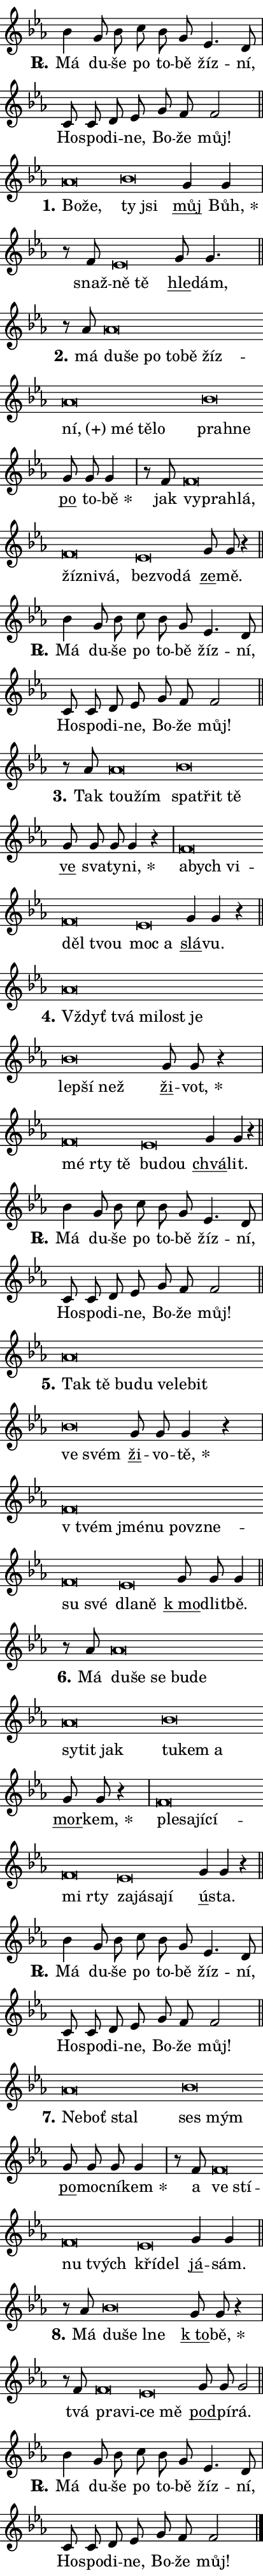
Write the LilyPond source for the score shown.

\version "2.22.1"
\header { tagline = "" }
\paper {
  indent = 0\cm
  top-margin = 0\cm
  right-margin = 0\cm
  bottom-margin = 0\cm
  left-margin = 0\cm
  paper-width = 7\cm
  page-breaking = #ly:one-page-breaking
  system-system-spacing.basic-distance = #11
  score-system-spacing.basic-distance = #11.3
  ragged-last = ##f
}


%% Author: Thomas Morley
%% https://lists.gnu.org/archive/html/lilypond-user/2020-05/msg00002.html
#(define (line-position grob)
"Returns position of @var[grob} in current system:
   @code{'start}, if at first time-step
   @code{'end}, if at last time-step
   @code{'middle} otherwise
"
  (let* ((col (ly:item-get-column grob))
         (ln (ly:grob-object col 'left-neighbor))
         (rn (ly:grob-object col 'right-neighbor))
         (col-to-check-left (if (ly:grob? ln) ln col))
         (col-to-check-right (if (ly:grob? rn) rn col))
         (break-dir-left
           (and
             (ly:grob-property col-to-check-left 'non-musical #f)
             (ly:item-break-dir col-to-check-left)))
         (break-dir-right
           (and
             (ly:grob-property col-to-check-right 'non-musical #f)
             (ly:item-break-dir col-to-check-right))))
        (cond ((eqv? 1 break-dir-left) 'start)
              ((eqv? -1 break-dir-right) 'end)
              (else 'middle))))

#(define (tranparent-at-line-position vctor)
  (lambda (grob)
  "Relying on @code{line-position} select the relevant enry from @var{vctor}.
Used to determine transparency,"
    (case (line-position grob)
      ((end) (not (vector-ref vctor 0)))
      ((middle) (not (vector-ref vctor 1)))
      ((start) (not (vector-ref vctor 2))))))

noteHeadBreakVisibility =
#(define-music-function (break-visibility)(vector?)
"Makes @code{NoteHead}s transparent relying on @var{break-visibility}"
#{
  \override NoteHead.transparent =
    #(tranparent-at-line-position break-visibility)
#})

#(define delete-ledgers-for-transparent-note-heads
  (lambda (grob)
    "Reads whether a @code{NoteHead} is transparent.
If so this @code{NoteHead} is removed from @code{'note-heads} from
@var{grob}, which is supposed to be @code{LedgerLineSpanner}.
As a result ledgers are not printed for this @code{NoteHead}"
    (let* ((nhds-array (ly:grob-object grob 'note-heads))
           (nhds-list
             (if (ly:grob-array? nhds-array)
                 (ly:grob-array->list nhds-array)
                 '()))
           ;; Relies on the transparent-property being done before
           ;; Staff.LedgerLineSpanner.after-line-breaking is executed.
           ;; This is fragile ...
           (to-keep
             (remove
               (lambda (nhd)
                 (ly:grob-property nhd 'transparent #f))
               nhds-list)))
      ;; TODO find a better method to iterate over grob-arrays, similiar
      ;; to filter/remove etc for lists
      ;; For now rebuilt from scratch
      (set! (ly:grob-object grob 'note-heads)  '())
      (for-each
        (lambda (nhd)
          (ly:pointer-group-interface::add-grob grob 'note-heads nhd))
        to-keep))))

hideNotes = {
  \noteHeadBreakVisibility #begin-of-line-visible
}
unHideNotes = {
  \noteHeadBreakVisibility #all-visible
}

% work-around for resetting accidentals
% https://lilypond.org/doc/v2.23/Documentation/notation/displaying-rhythms#unmetered-music
cadenzaMeasure = {
  \cadenzaOff
  \partial 1024 s1024
  \cadenzaOn
}

#(define-markup-command (accent layout props text) (markup?)
  "Underline accented syllable"
  (interpret-markup layout props
    #{\markup \override #'(offset . 4.3) \underline { #text }#}))

responsum = \markup \concat {
  "R" \hspace #-1.05 \path #0.1 #'((moveto 0 0.07) (lineto 0.9 0.8)) \hspace #0.05 "."
}

\layout {
    \context {
        \Staff
        \remove "Time_signature_engraver"
        \override LedgerLineSpanner.after-line-breaking = #delete-ledgers-for-transparent-note-heads
    }
    \context {
        \Voice {
            \override NoteHead.output-attributes = #'((class . "notehead"))
            \override Hairpin.height = #0.55
        }
    }
    \context {
        \Lyrics {
            \override StanzaNumber.output-attributes = #'((class . "stanzanumber"))
            \override LyricSpace.minimum-distance = #0.9
            \override LyricText.font-name = #"TeX Gyre Schola"
            \override LyricText.font-size = 1
            \override StanzaNumber.font-name = #"TeX Gyre Schola Bold"
            \override StanzaNumber.font-size = 1
        }
    }
}

% magnetic-lyrics.ily
%
%   written by
%     Jean Abou Samra <jean@abou-samra.fr>
%     Werner Lemberg <wl@gnu.org>
%
%   adapted by
%     Jiri Hon <jiri.hon@gmail.com>
%
% Version 2022-Apr-15

% https://www.mail-archive.com/lilypond-user@gnu.org/msg149350.html

#(define (Left_hyphen_pointer_engraver context)
   "Collect syllable-hyphen-syllable occurrences in lyrics and store
them in properties.  This engraver only looks to the left.  For
example, if the lyrics input is @code{foo -- bar}, it does the
following.

@itemize @bullet
@item
Set the @code{text} property of the @code{LyricHyphen} grob between
@q{foo} and @q{bar} to @code{foo}.

@item
Set the @code{left-hyphen} property of the @code{LyricText} grob with
text @q{foo} to the @code{LyricHyphen} grob between @q{foo} and
@q{bar}.
@end itemize

Use this auxiliary engraver in combination with the
@code{lyric-@/text::@/apply-@/magnetic-@/offset!} hook."
   (let ((hyphen #f)
         (text #f))
     (make-engraver
      (acknowledgers
       ((lyric-syllable-interface engraver grob source-engraver)
        (set! text grob)))
      (end-acknowledgers
       ((lyric-hyphen-interface engraver grob source-engraver)
        ;(when (not (grob::has-interface grob 'lyric-space-interface))
          (set! hyphen grob)));)
      ((stop-translation-timestep engraver)
       (when (and text hyphen)
         (ly:grob-set-object! text 'left-hyphen hyphen))
       (set! text #f)
       (set! hyphen #f)))))

#(define (lyric-text::apply-magnetic-offset! grob)
   "If the space between two syllables is less than the value in
property @code{LyricText@/.details@/.squash-threshold}, move the right
syllable to the left so that it gets concatenated with the left
syllable.

Use this function as a hook for
@code{LyricText@/.after-@/line-@/breaking} if the
@code{Left_@/hyphen_@/pointer_@/engraver} is active."
   (let ((hyphen (ly:grob-object grob 'left-hyphen #f)))
     (when hyphen
       (let ((left-text (ly:spanner-bound hyphen LEFT)))
         (when (grob::has-interface left-text 'lyric-syllable-interface)
           (let* ((common (ly:grob-common-refpoint grob left-text X))
                  (this-x-ext (ly:grob-extent grob common X))
                  (left-x-ext
                   (begin
                     ;; Trigger magnetism for left-text.
                     (ly:grob-property left-text 'after-line-breaking)
                     (ly:grob-extent left-text common X)))
                  ;; `delta` is the gap width between two syllables.
                  (delta (- (interval-start this-x-ext)
                            (interval-end left-x-ext)))
                  (details (ly:grob-property grob 'details))
                  (threshold (assoc-get 'squash-threshold details 0.2)))
             (when (< delta threshold)
               (let* (;; We have to manipulate the input text so that
                      ;; ligatures crossing syllable boundaries are not
                      ;; disabled.  For languages based on the Latin
                      ;; script this is essentially a beautification.
                      ;; However, for non-Western scripts it can be a
                      ;; necessity.
                      (lt (ly:grob-property left-text 'text))
                      (rt (ly:grob-property grob 'text))
                      (is-space (grob::has-interface hyphen 'lyric-space-interface))
                      (space (if is-space " " ""))
                      (space-markup (grob-interpret-markup grob " "))
                      (space-size (interval-length (ly:stencil-extent space-markup X)))
                      (extra-delta (if is-space space-size 0))
                      ;; Append new syllable.
                      (ltrt-space (if (and (string? lt) (string? rt))
                                (string-append lt space rt)
                                (make-concat-markup (list lt space rt))))
                      ;; Right-align `ltrt` to the right side.
                      (ltrt-space-markup (grob-interpret-markup
                               grob
                               (make-translate-markup
                                (cons (interval-length this-x-ext) 0)
                                (make-right-align-markup ltrt-space)))))
                 (begin
                   ;; Don't print `left-text`.
                   (ly:grob-set-property! left-text 'stencil #f)
                   ;; Set text and stencil (which holds all collected
                   ;; syllables so far) and shift it to the left.
                   (ly:grob-set-property! grob 'text ltrt-space)
                   (ly:grob-set-property! grob 'stencil ltrt-space-markup)
                   (ly:grob-translate-axis! grob (- (- delta extra-delta)) X))))))))))


#(define (lyric-hyphen::displace-bounds-first grob)
   ;; Make very sure this callback isn't triggered too early.
   (let ((left (ly:spanner-bound grob LEFT))
         (right (ly:spanner-bound grob RIGHT)))
     (ly:grob-property left 'after-line-breaking)
     (ly:grob-property right 'after-line-breaking)
     (ly:lyric-hyphen::print grob)))

squashThreshold = #0.4

\layout {
  \context {
    \Lyrics
    \consists #Left_hyphen_pointer_engraver
    \override LyricText.after-line-breaking =
      #lyric-text::apply-magnetic-offset!
    \override LyricHyphen.stencil = #lyric-hyphen::displace-bounds-first
    \override LyricText.details.squash-threshold = \squashThreshold
    \override LyricHyphen.minimum-distance = 0
    \override LyricHyphen.minimum-length = \squashThreshold
  }
}

squash = \override LyricText.details.squash-threshold = 9999
unSquash = \override LyricText.details.squash-threshold = \squashThreshold

left = \override LyricText.self-alignment-X = #LEFT
unLeft = \revert LyricText.self-alignment-X

starOffset = #(lambda (grob) 
                (let ((x_offset (ly:self-alignment-interface::aligned-on-x-parent grob)))
                  (if (= x_offset 0) 0 (+ x_offset 1.2))))

star = #(define-music-function (syllable)(string?)
"Append star separator at the end of a syllable"
#{
  \once \override LyricText.X-offset = #starOffset
  \lyricmode { \markup {
    #syllable
    \override #'((font-name . "TeX Gyre Schola Bold")) \hspace #0.2 \lower #0.65 \larger "*"
  } }
#})

starAccent = #(define-music-function (syllable)(string?)
"Append star separator at the end of a syllable and make accent"
#{
  \once \override LyricText.X-offset = #starOffset
  \lyricmode { \markup {
    \accent #syllable
    \override #'((font-name . "TeX Gyre Schola Bold")) \hspace #0.2 \lower #0.65 \larger "*"
  } }
#})

breath = #(define-music-function (syllable)(string?)
"Append breathing indicator at the end of a syllable"
#{
  \lyricmode { \markup { #syllable "+" } }
#})

optionalBreath = #(define-music-function (syllable)(string?)
"Append optional breathing indicator at the end of a syllable"
#{
  \lyricmode { \markup { #syllable "(+)" } }
#})


\score {
    <<
        \new Voice = "melody" { \cadenzaOn \key es \major \relative { bes'4 g8 bes c bes g \bar "" es4. d8 \cadenzaMeasure \bar "|" c c d es \bar "" g f f2 \cadenzaMeasure \bar "||" \break } }
        \new Lyrics \lyricsto "melody" { \lyricmode { \set stanza = \responsum
Má du -- še po to -- bě žíz -- ní, Ho -- spo -- di -- ne, Bo -- že můj! } }
    >>
    \layout {}
}

\score {
    <<
        \new Voice = "melody" { \cadenzaOn \key es \major \relative { as'\breve*1/16 \hideNotes \breve*1/16 \bar "" \unHideNotes bes\breve*1/16 \hideNotes \breve*1/16 \bar "" \unHideNotes \bar "" g4 g4 \cadenzaMeasure \bar "|" r8 f es\breve*1/16 \hideNotes \breve*1/16 \bar "" \unHideNotes \bar "" g8 g4. \cadenzaMeasure \bar "||" \break } }
        \new Lyrics \lyricsto "melody" { \lyricmode { \set stanza = "1."
\left Bo -- \squash že, \left \unLeft \unSquash ty \squash jsi \unLeft \unSquash \markup \accent můj \star Bůh, snaž -- \left ně \squash tě \unLeft \unSquash \markup \accent hle -- dám, } }
    >>
    \layout {}
}

\score {
    <<
        \new Voice = "melody" { \cadenzaOn \key es \major \relative { r8 as'8 as\breve*1/16 \hideNotes \breve*1/16 \bar "" \breve*1/16 \bar "" \breve*1/16 \bar "" \breve*1/16 \bar "" \breve*1/16 \bar "" \breve*1/16 \bar "" \breve*1/16 \bar "" \breve*1/16 \breve*1/16 \bar "" \unHideNotes bes\breve*1/16 \hideNotes \breve*1/16 \bar "" \unHideNotes \bar "" g8 g g4 \cadenzaMeasure \bar "|" r8 f8 f\breve*1/16 \hideNotes \breve*1/16 \bar "" \breve*1/16 \bar "" \breve*1/16 \bar "" \breve*1/16 \breve*1/16 \bar "" \unHideNotes es\breve*1/16 \hideNotes \breve*1/16 \breve*1/16 \bar "" \unHideNotes \bar "" g8 g r4 \cadenzaMeasure \bar "||" \break } }
        \new Lyrics \lyricsto "melody" { \lyricmode { \set stanza = "2."
má \left du -- \squash še po to -- bě žíz -- \optionalBreath ní, mé tě -- lo \left \unLeft \unSquash pra -- \squash hne \unLeft \unSquash \markup \accent po to -- \star bě jak \left vy -- \squash pra -- hlá, žíz -- ni -- vá, \left \unLeft \unSquash bez -- \squash vo -- dá \unLeft \unSquash \markup \accent ze -- mě. } }
    >>
    \layout {}
}

\score {
    <<
        \new Voice = "melody" { \cadenzaOn \key es \major \relative { bes'4 g8 bes c bes g \bar "" es4. d8 \cadenzaMeasure \bar "|" c c d es \bar "" g f f2 \cadenzaMeasure \bar "||" \break } }
        \new Lyrics \lyricsto "melody" { \lyricmode { \set stanza = \responsum
Má du -- še po to -- bě žíz -- ní, Ho -- spo -- di -- ne, Bo -- že můj! } }
    >>
    \layout {}
}

\score {
    <<
        \new Voice = "melody" { \cadenzaOn \key es \major \relative { r8 as'8 as\breve*1/16 \hideNotes \breve*1/16 \bar "" \unHideNotes bes\breve*1/16 \hideNotes \breve*1/16 \breve*1/16 \bar "" \unHideNotes \bar "" g8 g g g4 r \cadenzaMeasure \bar "|" f\breve*1/16 \hideNotes \breve*1/16 \bar "" \breve*1/16 \bar "" \breve*1/16 \breve*1/16 \bar "" \unHideNotes es\breve*1/16 \hideNotes \breve*1/16 \bar "" \unHideNotes \bar "" g4 g r \cadenzaMeasure \bar "||" \break } }
        \new Lyrics \lyricsto "melody" { \lyricmode { \set stanza = "3."
Tak \left tou -- \squash žím \left \unLeft \unSquash spa -- \squash třit tě \unLeft \unSquash \markup \accent ve sva -- ty -- \star ni, \left a -- \squash bych vi -- děl tvou \left \unLeft \unSquash moc \squash a \unLeft \unSquash \markup \accent slá -- vu. } }
    >>
    \layout {}
}

\score {
    <<
        \new Voice = "melody" { \cadenzaOn \key es \major \relative { as'\breve*1/16 \hideNotes \breve*1/16 \bar "" \breve*1/16 \bar "" \breve*1/16 \breve*1/16 \bar "" \unHideNotes bes\breve*1/16 \hideNotes \breve*1/16 \breve*1/16 \bar "" \unHideNotes \bar "" g8 g r4 \cadenzaMeasure \bar "|" f\breve*1/16 \hideNotes \breve*1/16 \breve*1/16 \bar "" \unHideNotes es\breve*1/16 \hideNotes \breve*1/16 \bar "" \unHideNotes \bar "" g4 g r \cadenzaMeasure \bar "||" \break } }
        \new Lyrics \lyricsto "melody" { \lyricmode { \set stanza = "4."
\left Vždyť \squash tvá mi -- lost je \left \unLeft \unSquash lep -- \squash ší než \unLeft \unSquash \markup \accent ži -- \star vot, \left mé \squash rty tě \left \unLeft \unSquash bu -- \squash dou \unLeft \unSquash \markup \accent chvá -- lit. } }
    >>
    \layout {}
}

\score {
    <<
        \new Voice = "melody" { \cadenzaOn \key es \major \relative { bes'4 g8 bes c bes g \bar "" es4. d8 \cadenzaMeasure \bar "|" c c d es \bar "" g f f2 \cadenzaMeasure \bar "||" \break } }
        \new Lyrics \lyricsto "melody" { \lyricmode { \set stanza = \responsum
Má du -- še po to -- bě žíz -- ní, Ho -- spo -- di -- ne, Bo -- že můj! } }
    >>
    \layout {}
}

\score {
    <<
        \new Voice = "melody" { \cadenzaOn \key es \major \relative { as'\breve*1/16 \hideNotes \breve*1/16 \bar "" \breve*1/16 \bar "" \breve*1/16 \bar "" \breve*1/16 \bar "" \breve*1/16 \breve*1/16 \bar "" \unHideNotes bes\breve*1/16 \hideNotes \breve*1/16 \bar "" \unHideNotes \bar "" g8 g g4 r \cadenzaMeasure \bar "|" f\breve*1/16 \hideNotes \breve*1/16 \bar "" \breve*1/16 \bar "" \breve*1/16 \bar "" \breve*1/16 \bar "" \breve*1/16 \breve*1/16 \bar "" \unHideNotes es\breve*1/16 \hideNotes \breve*1/16 \bar "" \unHideNotes \bar "" g8 g g4 \cadenzaMeasure \bar "||" \break } }
        \new Lyrics \lyricsto "melody" { \lyricmode { \set stanza = "5."
\left Tak \squash tě bu -- du ve -- le -- bit \left \unLeft \unSquash ve \squash svém \unLeft \unSquash \markup \accent ži -- vo -- \star tě, \left "v tvém" \squash jmé -- nu po -- vzne -- su své \left \unLeft \unSquash dla -- \squash ně \unLeft \unSquash \markup \accent "k mo" -- dlit -- bě. } }
    >>
    \layout {}
}

\score {
    <<
        \new Voice = "melody" { \cadenzaOn \key es \major \relative { r8 as'8 as\breve*1/16 \hideNotes \breve*1/16 \bar "" \breve*1/16 \bar "" \breve*1/16 \bar "" \breve*1/16 \bar "" \breve*1/16 \bar "" \breve*1/16 \breve*1/16 \bar "" \unHideNotes bes\breve*1/16 \hideNotes \breve*1/16 \breve*1/16 \bar "" \unHideNotes \bar "" g8 g r4 \cadenzaMeasure \bar "|" f\breve*1/16 \hideNotes \breve*1/16 \bar "" \breve*1/16 \bar "" \breve*1/16 \bar "" \breve*1/16 \breve*1/16 \bar "" \unHideNotes es\breve*1/16 \hideNotes \breve*1/16 \bar "" \breve*1/16 \breve*1/16 \bar "" \unHideNotes \bar "" g4 g r \cadenzaMeasure \bar "||" \break } }
        \new Lyrics \lyricsto "melody" { \lyricmode { \set stanza = "6."
Má \left du -- \squash še se bu -- de sy -- tit jak \left \unLeft \unSquash tu -- \squash kem a \unLeft \unSquash \markup \accent mor -- \star kem, \left ple -- \squash sa -- jí -- cí -- mi rty \left \unLeft \unSquash za -- \squash já -- sa -- jí \unLeft \unSquash \markup \accent ú -- sta. } }
    >>
    \layout {}
}

\score {
    <<
        \new Voice = "melody" { \cadenzaOn \key es \major \relative { bes'4 g8 bes c bes g \bar "" es4. d8 \cadenzaMeasure \bar "|" c c d es \bar "" g f f2 \cadenzaMeasure \bar "||" \break } }
        \new Lyrics \lyricsto "melody" { \lyricmode { \set stanza = \responsum
Má du -- še po to -- bě žíz -- ní, Ho -- spo -- di -- ne, Bo -- že můj! } }
    >>
    \layout {}
}

\score {
    <<
        \new Voice = "melody" { \cadenzaOn \key es \major \relative { as'\breve*1/16 \hideNotes \breve*1/16 \breve*1/16 \bar "" \unHideNotes bes\breve*1/16 \hideNotes \breve*1/16 \bar "" \unHideNotes \bar "" g8 g g g4 \cadenzaMeasure \bar "|" r8 f8 f\breve*1/16 \hideNotes \breve*1/16 \bar "" \breve*1/16 \breve*1/16 \bar "" \unHideNotes es\breve*1/16 \hideNotes \breve*1/16 \bar "" \unHideNotes \bar "" g4 g4 \cadenzaMeasure \bar "||" \break } }
        \new Lyrics \lyricsto "melody" { \lyricmode { \set stanza = "7."
\left Ne -- \squash boť stal \left \unLeft \unSquash ses \squash mým \unLeft \unSquash \markup \accent po -- moc -- ní -- \star kem a \left ve \squash stí -- nu tvých \left \unLeft \unSquash kří -- \squash del \unLeft \unSquash \markup \accent já -- sám. } }
    >>
    \layout {}
}

\score {
    <<
        \new Voice = "melody" { \cadenzaOn \key es \major \relative { r8 as'8 bes\breve*1/16 \hideNotes \breve*1/16 \breve*1/16 \bar "" \unHideNotes \bar "" g8 g r4 \cadenzaMeasure \bar "|" r8 f8 f\breve*1/16 \hideNotes \breve*1/16 \bar "" \unHideNotes es\breve*1/16 \hideNotes \breve*1/16 \bar "" \unHideNotes \bar "" g8 g g2 \cadenzaMeasure \bar "||" \break } }
        \new Lyrics \lyricsto "melody" { \lyricmode { \set stanza = "8."
Má \left du -- \squash še lne \unLeft \unSquash \markup \accent "k to" -- \star bě, tvá \left pra -- \squash vi -- \left \unLeft \unSquash ce \squash mě \unLeft \unSquash \markup \accent pod -- pí -- rá. } }
    >>
    \layout {}
}

\score {
    <<
        \new Voice = "melody" { \cadenzaOn \key es \major \relative { bes'4 g8 bes c bes g \bar "" es4. d8 \cadenzaMeasure \bar "|" c c d es \bar "" g f f2 \cadenzaMeasure \bar "||" \break } \bar "|." }
        \new Lyrics \lyricsto "melody" { \lyricmode { \set stanza = \responsum
Má du -- še po to -- bě žíz -- ní, Ho -- spo -- di -- ne, Bo -- že můj! } }
    >>
    \layout {}
}
